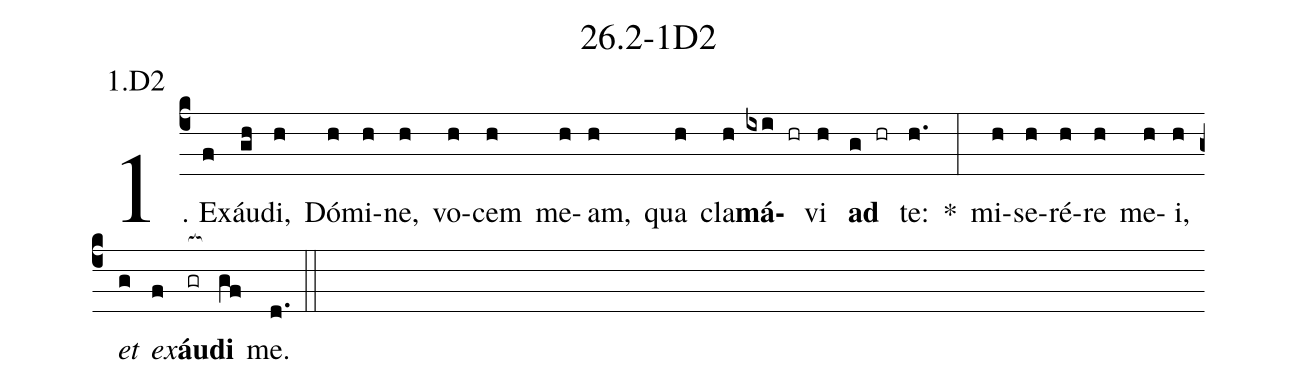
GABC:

name: 26.2-1D2;
annotation: 1.D2;
%%
(c4)1. Ex(f)áu(gh)di,(h) Dó(h)mi(h)ne,(h) vo(h)cem(h) me(h)am,(h) qua(h) cla(h)<b>má</b>(ixi hr)vi(h) <b>ad</b>(g hr) te:(h.) *(:) mi(h)se(h)ré(h)re(h) me(h)i,(h) <i>et</i>(g) <i>ex</i>(f)<b>áu</b>(gr[ocb:1{])<b>di</b>(gf[ocb:0}]) me.(d.) (::)


%E(h) u(h) o(g) u(f) a(gf) e.(d.) (::)
